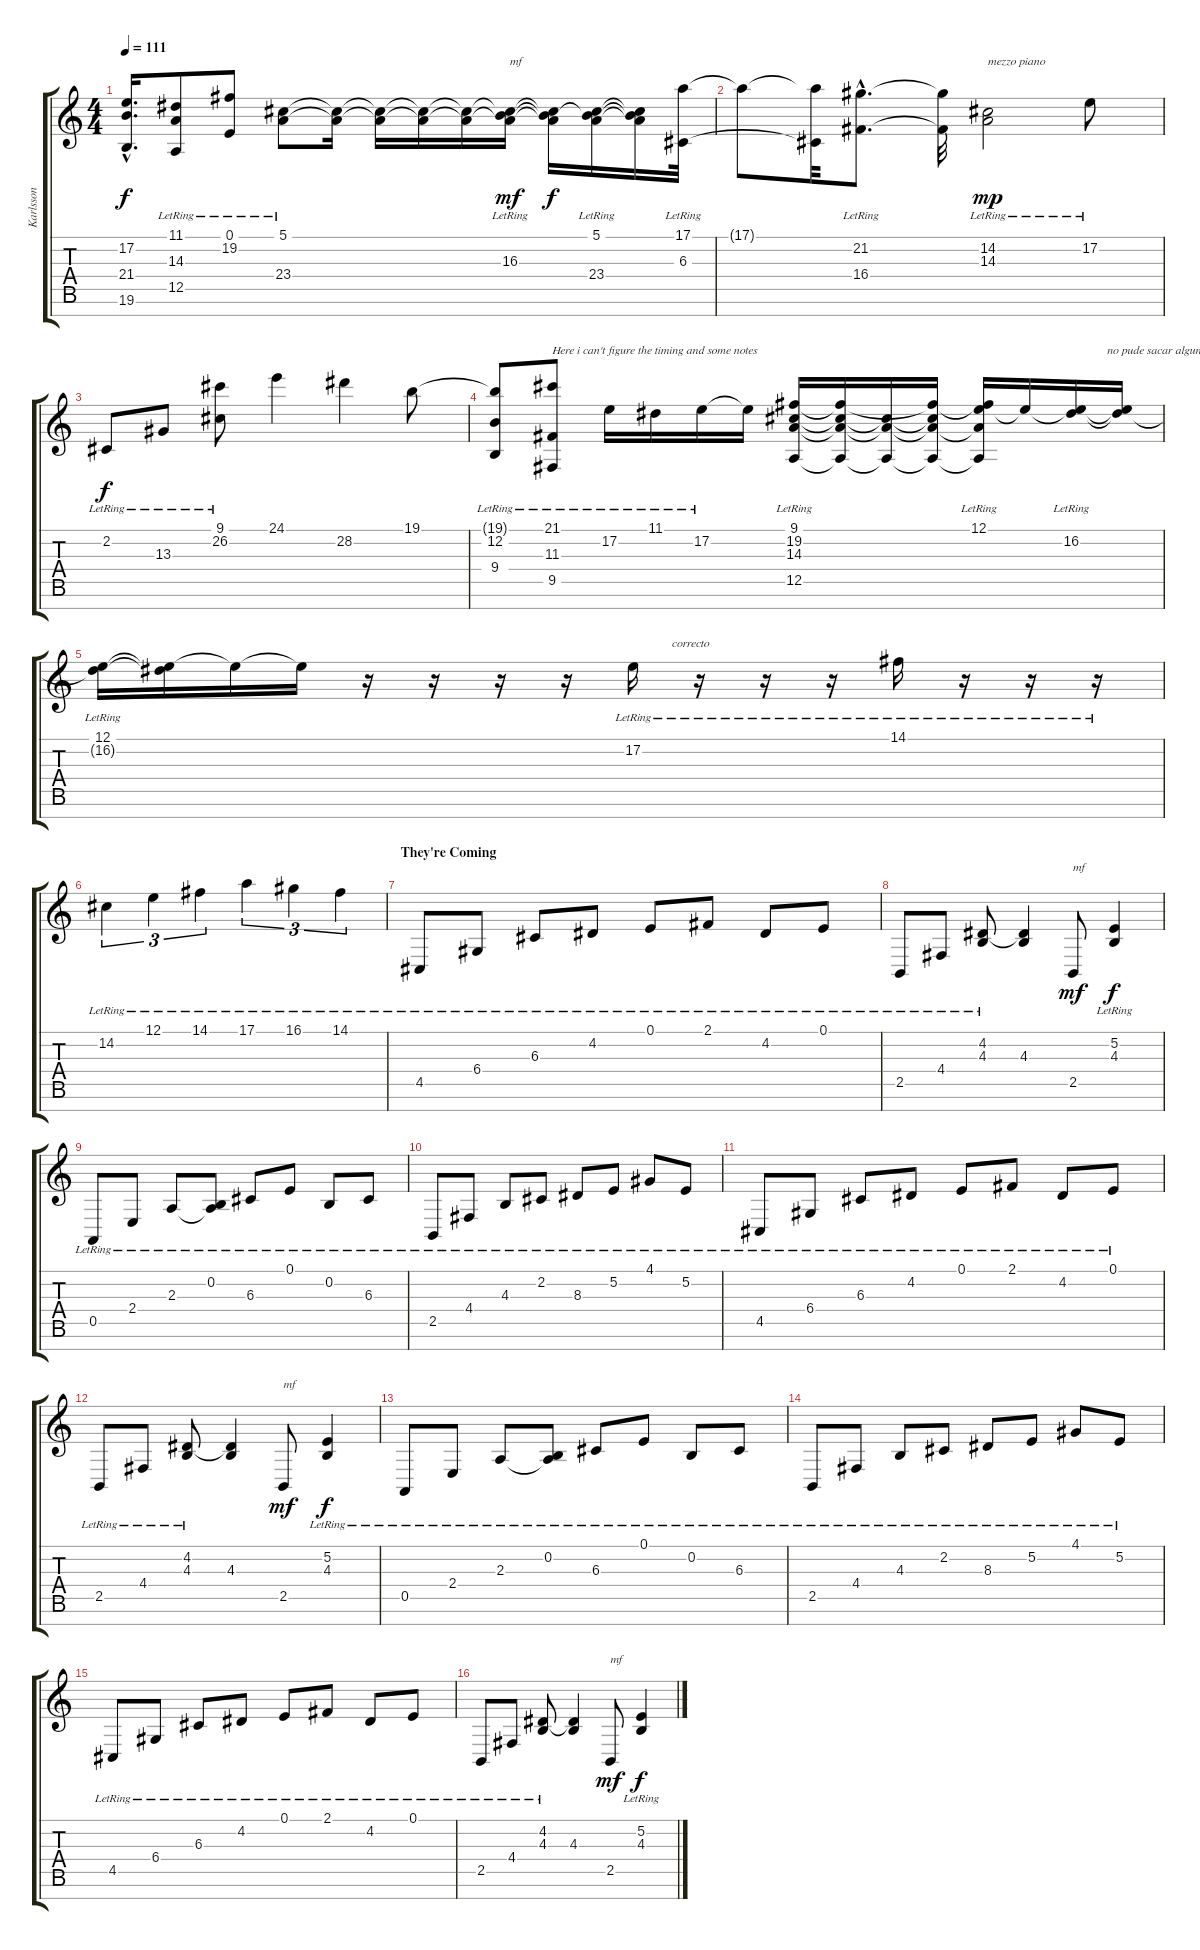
\track ("Karlsson " "Karlsson ") {instrument acousticgrandpiano}
\staff {score tabs}
\tuning (E4 B3 G3 D3 A2 E2 B1) {hide}
\ts (4 4)
\tempo 111
\clef g2
\ks c
(17.2{hac t} 21.4{hac t} 19.6{hac t}).16{d dy f} (11.1{lr} 14.3{lr} 12.5{lr}).8 (0.1{lr} 19.2{lr}).8 (5.1{lr} 23.4{lr}).8 (5.1{t} 23.4{t}).16 (5.1{t} 23.4{t}).16 (5.1{t} 23.4{t}).16 (5.1{t} 23.4{t}).16 (5.1{t} 16.3{lr} 23.4{t}).16{txt "mf" dy mf} (5.1{t} 16.3{t} 23.4{t}).16{dy f} (5.1{lr} 16.3{t} 23.4{lr}).16 (5.1{t} 16.3{t} 23.4{t}).16 (17.1{lr} 6.3{lr}).32 |
17.1{t}.8 (17.1{t} 6.3{t}).32 (21.2{hac lr} 16.4{hac lr}).8{d} (21.2{t} 16.4{t}).32 (14.2{lr} 14.3{lr}).2{txt "mezzo piano" dy mp} 17.2{lr}.8 |
2.2{lr}.8{dy f} 13.3{lr}.8 (9.1{lr} 26.2{lr}).8 24.1.4 28.2.4 19.1.8 |
(19.1{t} 12.2{lr} 9.4{lr}).8 (21.1{lr} 11.3{lr} 9.5{lr}).8{txt "Here i can't figure the timing and some notes"} 17.2{lr}.16 11.1{lr}.16 17.2{lr}.16 17.2{t}.16 (9.1{lr} 19.2{lr} 14.3{lr} 12.5{lr}).16 (9.1{t} 19.2{t} 14.3{t} 12.5{t}).16 (9.1{t} 14.3{t} 12.5{t}).16 (9.1{t} 19.2{t} 14.3{t} 12.5{t}).16 (12.1{lr} 19.2{t} 14.3{t} 12.5{t}).16 12.1{t}.16 (12.1{t} 16.2{lr}).16{txt "            no pude sacar algunas notas en tiempo "} (12.1{t} 16.2{t}).16 |
(12.1{lr} 16.2{t}).16 (12.1{t} 16.2{t}).16 12.1{t}.16 12.1{t}.16 r.16 r.16 r.16 r.16 17.2{lr}.16{txt "             correcto"} r.16 r.16 r.16 14.1{lr}.16 r.16 r.16 r.16 |
14.2{lr}.4{tu (3 2)} 12.1{lr}.4{tu (3 2)} 14.1{lr}.4{tu (3 2)} 17.1{lr}.4{tu (3 2)} 16.1{lr}.4{tu (3 2)} 14.1{lr}.4{tu (3 2)} |
\section ("" "They're Coming")
4.5{lr}.8 6.4{lr}.8 6.3{lr}.8 4.2{lr}.8 0.1{lr}.8 2.1{lr}.8 4.2{lr}.8 0.1{lr}.8 |
2.5{lr}.8 4.4{lr}.8 (4.2 4.3{lr}).8 (4.2{t} 4.3).4 2.5.8{txt "mf" dy mf} (5.2{lr} 4.3{lr}).4{dy f} |
0.5{lr}.8 2.4{lr}.8 2.3{lr}.8 (0.2{lr} 2.3{t}).8 6.3{lr}.8 0.1{lr}.8 0.2{lr}.8 6.3{lr}.8 |
2.5{lr}.8 4.4{lr}.8 4.3{lr}.8 2.2{lr}.8 8.3{lr}.8 5.2{lr}.8 4.1{lr}.8 5.2{lr}.8 |
4.5{lr}.8 6.4{lr}.8 6.3{lr}.8 4.2{lr}.8 0.1{lr}.8 2.1{lr}.8 4.2{lr}.8 0.1{lr}.8 |
2.5{lr}.8 4.4{lr}.8 (4.2 4.3{lr}).8 (4.2{t} 4.3).4 2.5.8{txt "mf" dy mf} (5.2{lr} 4.3{lr}).4{dy f} |
0.5{lr}.8 2.4{lr}.8 2.3{lr}.8 (0.2{lr} 2.3{t}).8 6.3{lr}.8 0.1{lr}.8 0.2{lr}.8 6.3{lr}.8 |
2.5{lr}.8 4.4{lr}.8 4.3{lr}.8 2.2{lr}.8 8.3{lr}.8 5.2{lr}.8 4.1{lr}.8 5.2{lr}.8 |
4.5{lr}.8 6.4{lr}.8 6.3{lr}.8 4.2{lr}.8 0.1{lr}.8 2.1{lr}.8 4.2{lr}.8 0.1{lr}.8 |
2.5{lr}.8 4.4{lr}.8 (4.2 4.3{lr}).8 (4.2{t} 4.3).4 2.5.8{txt "mf" dy mf} (5.2{lr} 4.3{lr}).4{dy f}
